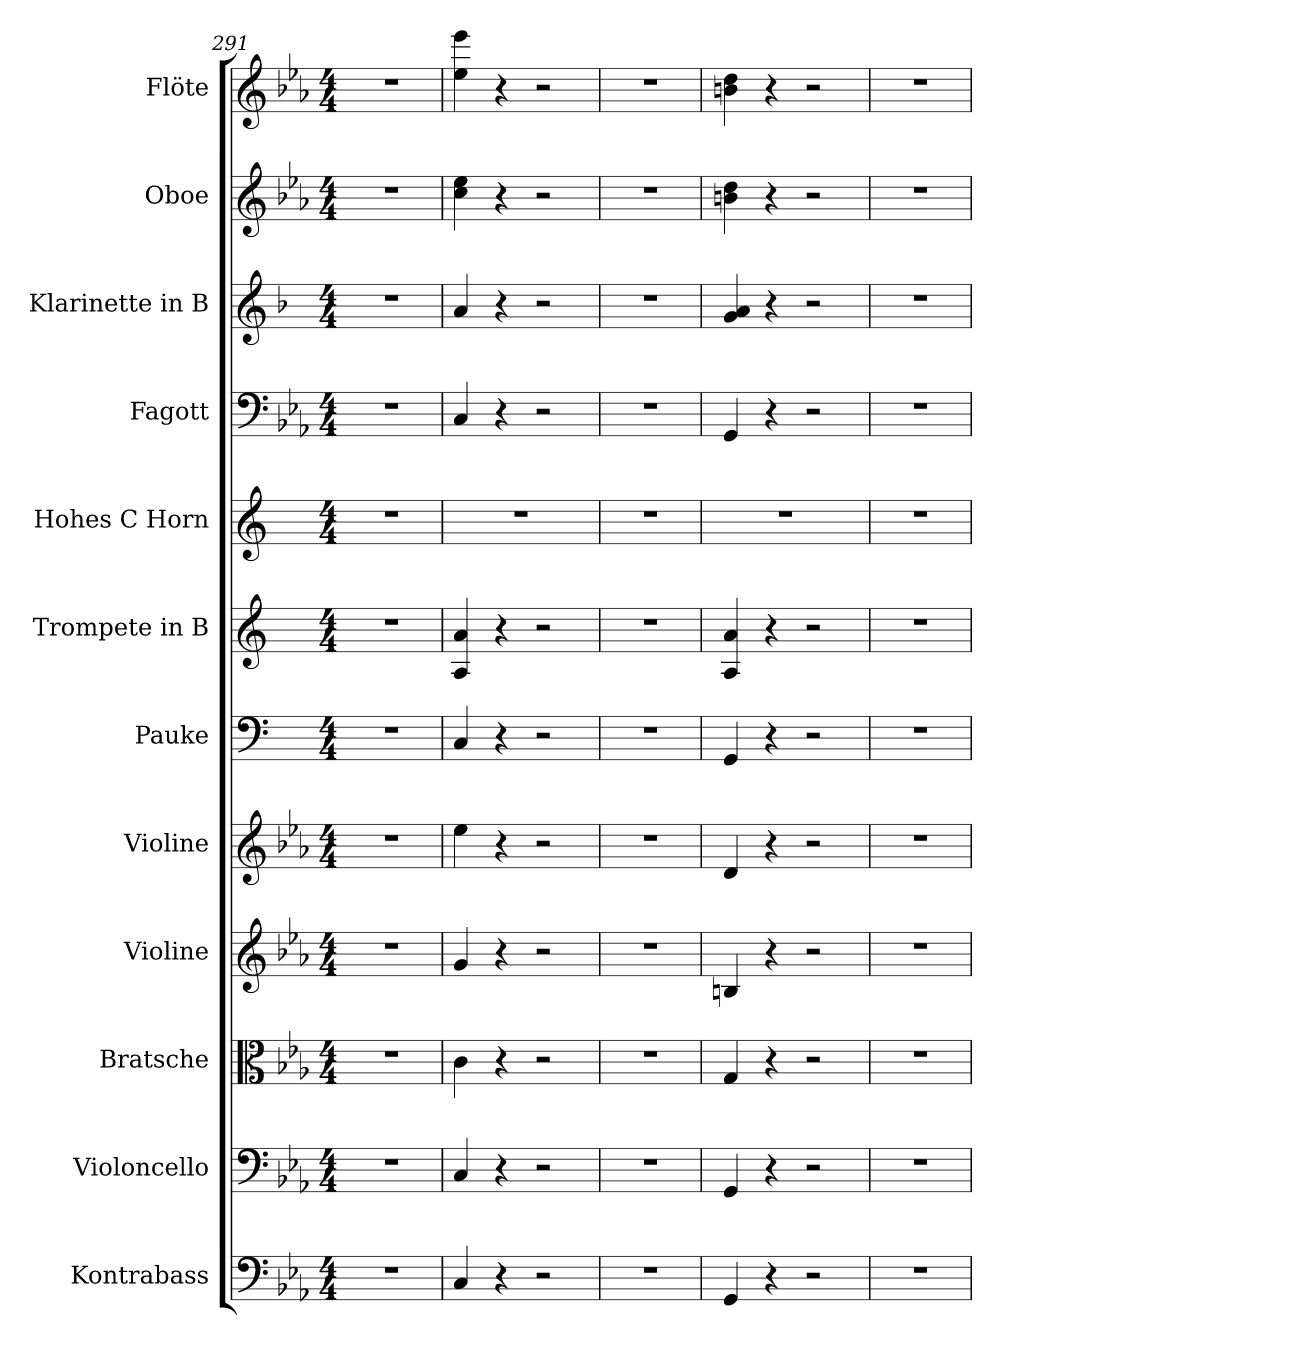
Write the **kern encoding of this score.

**kern	**kern	**kern	**kern	**kern	**kern	**kern	**kern	**kern	**kern	**kern	**kern
*part12	*part11	*part10	*part9	*part8	*part7	*part6	*part5	*part4	*part3	*part2	*part1
*staff12	*staff11	*staff10	*staff9	*staff8	*staff7	*staff6	*staff5	*staff4	*staff3	*staff2	*staff1
*I"Kontrabass	*I"Violoncello	*I"Bratsche	*I"Violine	*I"Violine	*I"Pauke	*I"Trompete in B	*I"Hohes C Horn	*I"Fagott	*I"Klarinette in B	*I"Oboe	*I"Flöte
*I'Kb.	*I'Vc.	*I'Bra.	*I'Vl.	*I'Vl.	*I'Pk.	*	*I'H. C Hn.	*I'Fgt.	*	*I'Ob.	*I'Fl.
!!LO:PB:g=z
*clefF4	*clefF4	*clefC3	*clefG2	*clefG2	*clefF4	*clefG2	*clefG2	*clefF4	*clefG2	*clefG2	*clefG2
*ITrd7c12	*	*	*	*	*	*ITrd1c2	*ITrd7c12	*	*ITrd1c2	*	*
*k[b-e-a-]	*k[b-e-a-]	*k[b-e-a-]	*k[b-e-a-]	*k[b-e-a-]	*k[]	*k[b-e-]	*k[]	*k[b-e-a-]	*k[b-e-a-]	*k[b-e-a-]	*k[b-e-a-]
*M4/4	*M4/4	*M4/4	*M4/4	*M4/4	*M4/4	*M4/4	*M4/4	*M4/4	*M4/4	*M4/4	*M4/4
=291	=291	=291	=291	=291	=291	=291	=291	=291	=291	=291	=291
1r	1r	1r	1r	1r	1r	1r	1r	1r	1r	1r	1r
=292	=292	=292	=292	=292	=292	=292	=292	=292	=292	=292	=292
4CC/	4C/	4c\	4g/	4ee-\	4C/	4G/ 4g/	1r	4C/	4g/	4cc\ 4ee-\	4ee-\ 4eee-\
4r	4r	4r	4r	4r	4r	4r	.	4r	4r	4r	4r
2r	2r	2r	2r	2r	2r	2r	.	2r	2r	2r	2r
=293	=293	=293	=293	=293	=293	=293	=293	=293	=293	=293	=293
1r	1r	1r	1r	1r	1r	1r	1r	1r	1r	1r	1r
=294	=294	=294	=294	=294	=294	=294	=294	=294	=294	=294	=294
4GGG/	4GG/	4G/	4Bn/	4d/	4GG/	4G/ 4g/	1r	4GG/	4f/ 4g/	4bn\ 4dd\	4bn\ 4dd\
4r	4r	4r	4r	4r	4r	4r	.	4r	4r	4r	4r
2r	2r	2r	2r	2r	2r	2r	.	2r	2r	2r	2r
=295	=295	=295	=295	=295	=295	=295	=295	=295	=295	=295	=295
1r	1r	1r	1r	1r	1r	1r	1r	1r	1r	1r	1r
=	=	=	=	=	=	=	=	=	=	=	=
*-	*-	*-	*-	*-	*-	*-	*-	*-	*-	*-	*-
